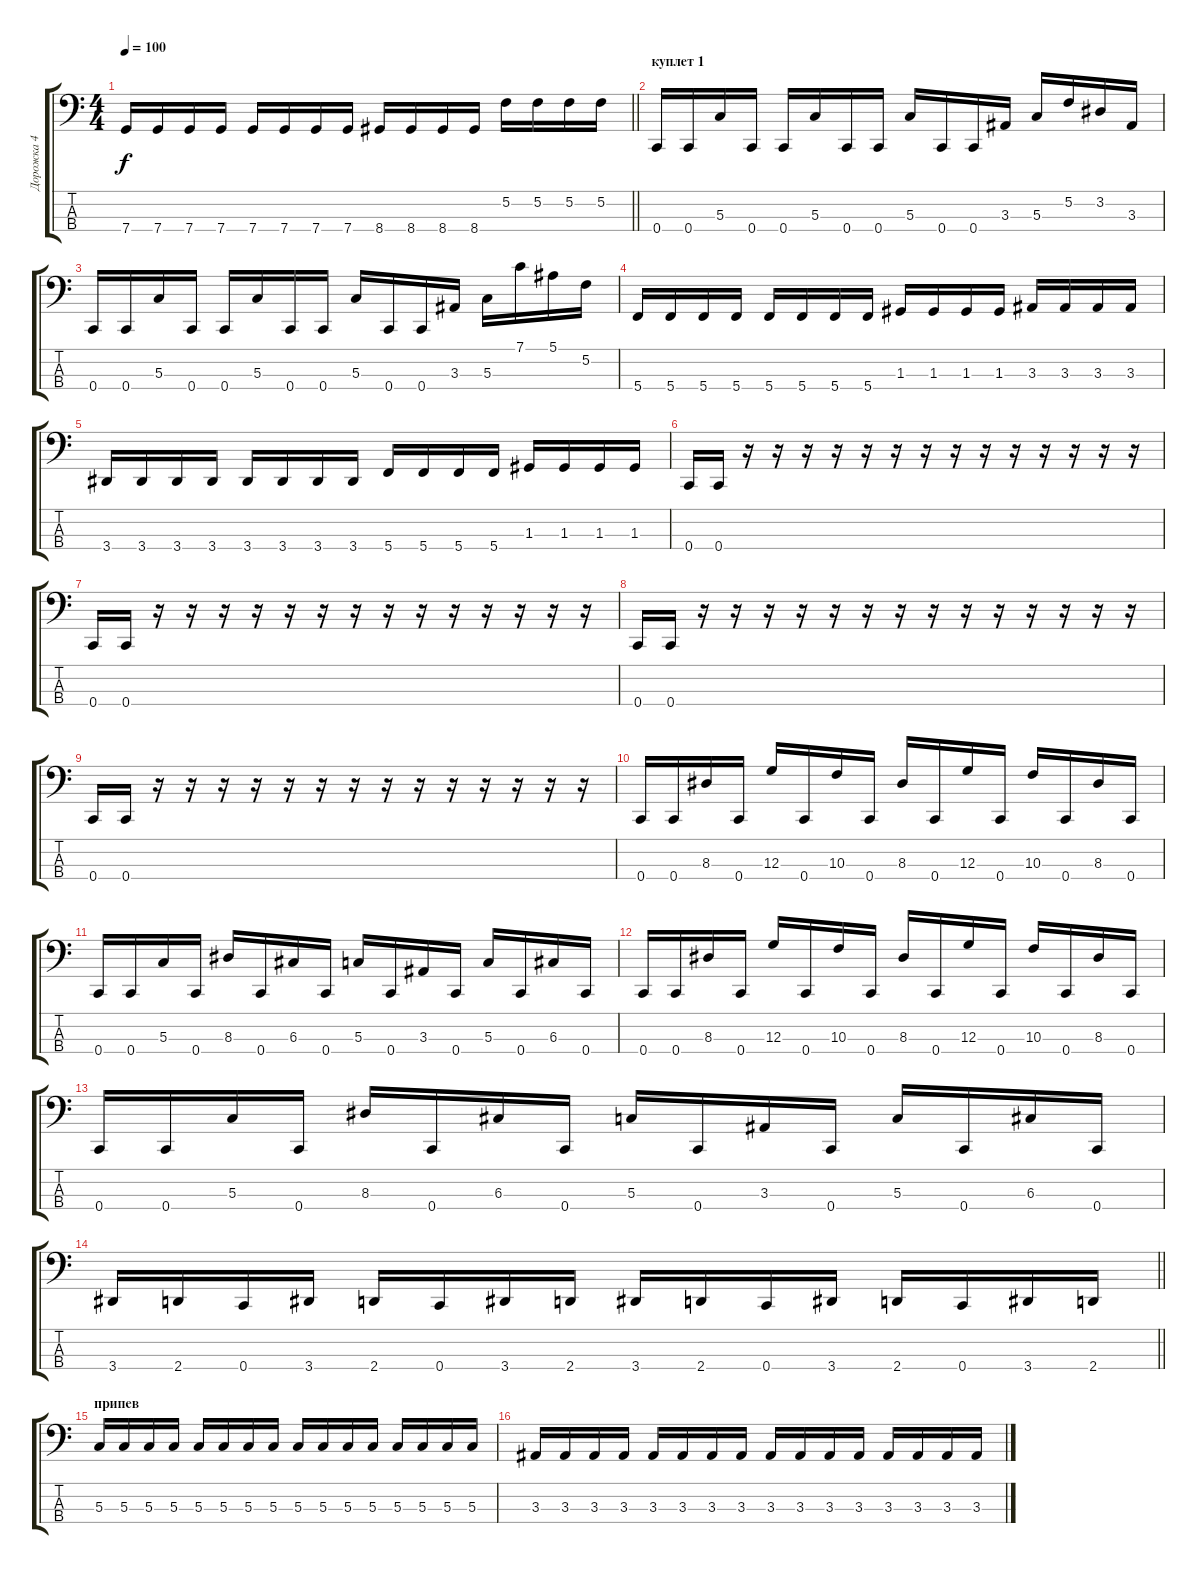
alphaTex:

\track ("Дорожка 4" "Дорожка 4") {instrument electricbassfinger}
\staff {score tabs}
\tuning (F2 C2 G1 C1) {hide}
\ts (4 4)
\tempo 100
\clef f4
\barLineRight lightlight
\ks c
7.4.16{dy f} 7.4.16 7.4.16 7.4.16 7.4.16 7.4.16 7.4.16 7.4.16 8.4.16 8.4.16 8.4.16 8.4.16 5.2.16 5.2.16 5.2.16 5.2.16 |
\section ("" "куплет 1")
0.4.16 0.4.16 5.3.16 0.4.16 0.4.16 5.3.16 0.4.16 0.4.16 5.3.16 0.4.16 0.4.16 3.3.16 5.3.16 5.2.16 3.2.16 3.3.16 |
0.4.16 0.4.16 5.3.16 0.4.16 0.4.16 5.3.16 0.4.16 0.4.16 5.3.16 0.4.16 0.4.16 3.3.16 5.3.16 7.1.16 5.1.16 5.2.16 |
5.4.16 5.4.16 5.4.16 5.4.16 5.4.16 5.4.16 5.4.16 5.4.16 1.3.16 1.3.16 1.3.16 1.3.16 3.3.16 3.3.16 3.3.16 3.3.16 |
3.4.16 3.4.16 3.4.16 3.4.16 3.4.16 3.4.16 3.4.16 3.4.16 5.4.16 5.4.16 5.4.16 5.4.16 1.3.16 1.3.16 1.3.16 1.3.16 |
0.4.16 0.4.16 r.16 r.16 r.16 r.16 r.16 r.16 r.16 r.16 r.16 r.16 r.16 r.16 r.16 r.16 |
0.4.16 0.4.16 r.16 r.16 r.16 r.16 r.16 r.16 r.16 r.16 r.16 r.16 r.16 r.16 r.16 r.16 |
0.4.16 0.4.16 r.16 r.16 r.16 r.16 r.16 r.16 r.16 r.16 r.16 r.16 r.16 r.16 r.16 r.16 |
0.4.16 0.4.16 r.16 r.16 r.16 r.16 r.16 r.16 r.16 r.16 r.16 r.16 r.16 r.16 r.16 r.16 |
0.4.16 0.4.16 8.3.16 0.4.16 12.3.16 0.4.16 10.3.16 0.4.16 8.3.16 0.4.16 12.3.16 0.4.16 10.3.16 0.4.16 8.3.16 0.4.16 |
0.4.16 0.4.16 5.3.16 0.4.16 8.3.16 0.4.16 6.3.16 0.4.16 5.3.16 0.4.16 3.3.16 0.4.16 5.3.16 0.4.16 6.3.16 0.4.16 |
0.4.16 0.4.16 8.3.16 0.4.16 12.3.16 0.4.16 10.3.16 0.4.16 8.3.16 0.4.16 12.3.16 0.4.16 10.3.16 0.4.16 8.3.16 0.4.16 |
0.4.16 0.4.16 5.3.16 0.4.16 8.3.16 0.4.16 6.3.16 0.4.16 5.3.16 0.4.16 3.3.16 0.4.16 5.3.16 0.4.16 6.3.16 0.4.16 |
\barLineRight lightlight
3.4.16 2.4.16 0.4.16 3.4.16 2.4.16 0.4.16 3.4.16 2.4.16 3.4.16 2.4.16 0.4.16 3.4.16 2.4.16 0.4.16 3.4.16 2.4.16 |
\section ("" "припев")
5.3.16 5.3.16 5.3.16 5.3.16 5.3.16 5.3.16 5.3.16 5.3.16 5.3.16 5.3.16 5.3.16 5.3.16 5.3.16 5.3.16 5.3.16 5.3.16 |
3.3.16 3.3.16 3.3.16 3.3.16 3.3.16 3.3.16 3.3.16 3.3.16 3.3.16 3.3.16 3.3.16 3.3.16 3.3.16 3.3.16 3.3.16 3.3.16
